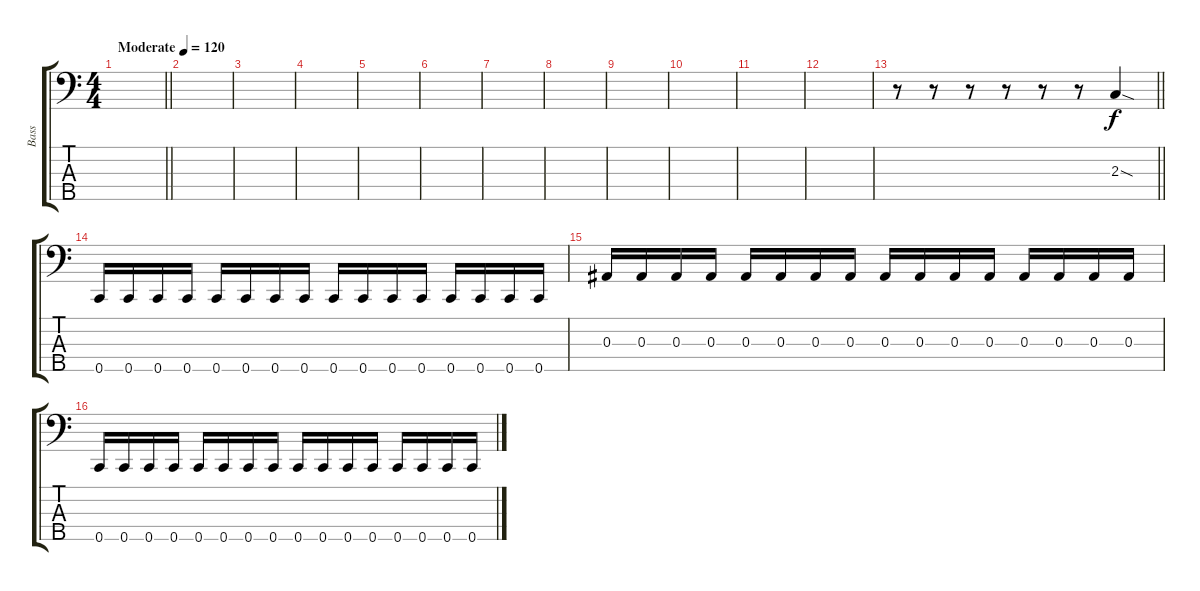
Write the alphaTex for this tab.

\track ("Bass" "Bass") {instrument electricbasspick}
\staff {score tabs}
\tuning (Ab2 Eb2 Bb1 F1 C1) {hide}
\ts (4 4)
\tempo (120 "Moderate")
\clef f4
\barLineRight lightlight
\ks c
|
\section ("" " ")
|
|
|
|
|
|
|
|
|
|
|
\barLineRight lightlight
r.8 r.8 r.8 r.8 r.8 r.8 2.3{sod}.4 |
\section ("" " ")
0.5.16 0.5.16 0.5.16 0.5.16 0.5.16 0.5.16 0.5.16 0.5.16 0.5.16 0.5.16 0.5.16 0.5.16 0.5.16 0.5.16 0.5.16 0.5.16 |
0.3.16 0.3.16 0.3.16 0.3.16 0.3.16 0.3.16 0.3.16 0.3.16 0.3.16 0.3.16 0.3.16 0.3.16 0.3.16 0.3.16 0.3.16 0.3.16 |
0.5.16 0.5.16 0.5.16 0.5.16 0.5.16 0.5.16 0.5.16 0.5.16 0.5.16 0.5.16 0.5.16 0.5.16 0.5.16 0.5.16 0.5.16 0.5.16
